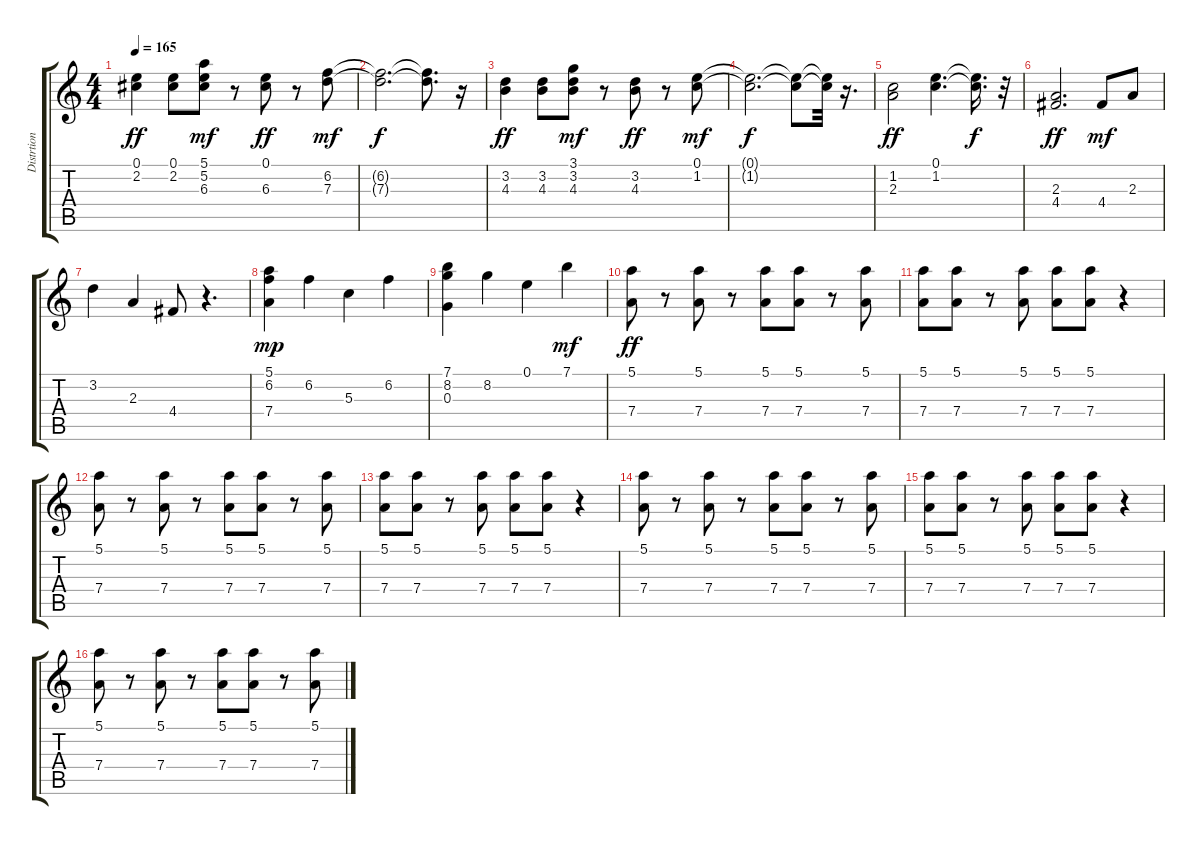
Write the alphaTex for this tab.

\track ("Distrtion Guitar" "Distrtion ") {instrument distortionguitar}
\staff {score tabs}
\tuning (E4 B3 G3 D3 A2 E2) {hide}
\ts (4 4)
\tempo 165
\clef g2
\ks c
(0.1 2.2).4{dy ff} (0.1 2.2).8 (5.1 5.2 6.3).8{dy mf} r.8 (0.1 6.3).8{dy ff} r.8 (6.2 7.3).8{dy mf} |
(6.2{t} 7.3{t}).2{d dy f} (6.2{t} 7.3{t}).8{d} r.16 |
(3.2 4.3).4{dy ff} (3.2 4.3).8 (3.1 3.2 4.3).8{dy mf} r.8 (3.2 4.3).8{dy ff} r.8 (0.1 1.2).8{dy mf} |
(0.1{t} 1.2{t}).2{d dy f} (0.1{t} 1.2{t}).8 (0.1{t} 1.2{t}).32 r.16{d} |
(1.2 2.3).2{dy ff} (0.1 1.2).4{d} (0.1{t} 1.2{t}).16{d dy f} r.32 |
(2.3 4.4).2{d dy ff} 4.4.8{dy mf} 2.3.8 |
3.2.4 2.3.4 4.4.8 r.4{d} |
(5.1 6.2 7.4).4{dy mp} 6.2.4 5.3.4 6.2.4 |
(7.1 8.2 0.3).4 8.2.4 0.1.4 7.1.4{dy mf} |
(5.1 7.4).8{dy ff} r.8 (5.1 7.4).8 r.8 (5.1 7.4).8 (5.1 7.4).8 r.8 (5.1 7.4).8 |
(5.1 7.4).8 (5.1 7.4).8 r.8 (5.1 7.4).8 (5.1 7.4).8 (5.1 7.4).8 r.4 |
(5.1 7.4).8 r.8 (5.1 7.4).8 r.8 (5.1 7.4).8 (5.1 7.4).8 r.8 (5.1 7.4).8 |
(5.1 7.4).8 (5.1 7.4).8 r.8 (5.1 7.4).8 (5.1 7.4).8 (5.1 7.4).8 r.4 |
(5.1 7.4).8 r.8 (5.1 7.4).8 r.8 (5.1 7.4).8 (5.1 7.4).8 r.8 (5.1 7.4).8 |
(5.1 7.4).8 (5.1 7.4).8 r.8 (5.1 7.4).8 (5.1 7.4).8 (5.1 7.4).8 r.4 |
(5.1 7.4).8 r.8 (5.1 7.4).8 r.8 (5.1 7.4).8 (5.1 7.4).8 r.8 (5.1 7.4).8
